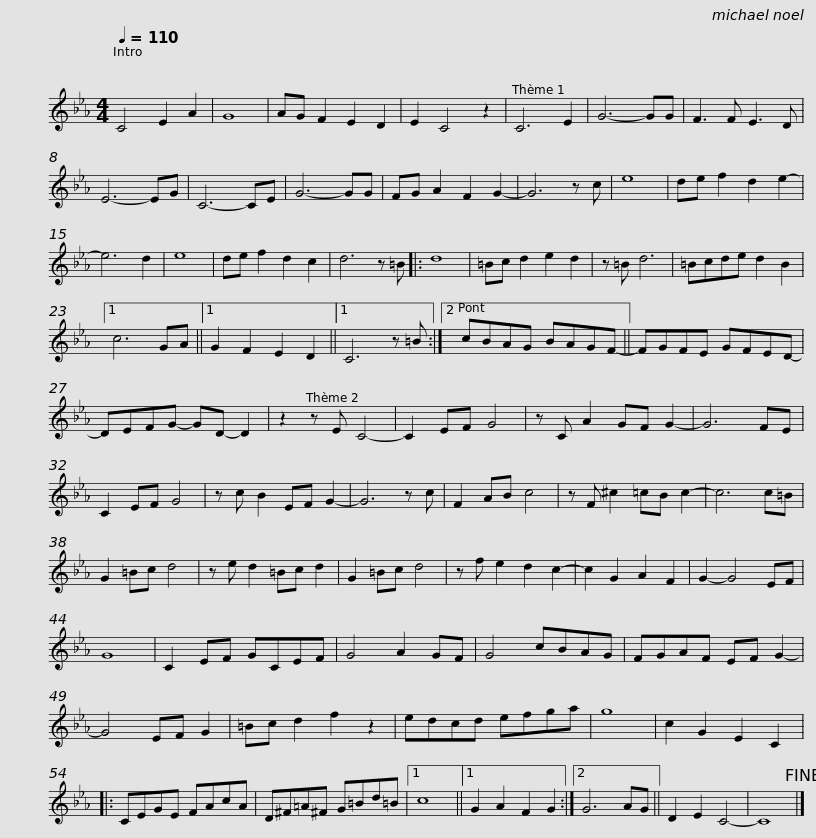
X:1
L:1/8
Q:1/4=110
M:4/4
I:linebreak $
K:Eb
V:1 treble
V:1
 C4 E2 A2 | G8 | AG F2 E2 D2 | E2 C4 z2 |$ C6 E2 | %5
 G6- GG | F3 F E3 D | E6- EG |$ C6- CE | G6- GG | %10
 FG A2 F2 G2- | G6 z c |$ e8 | de f2 d2 e2- | e6 d2 | %15
 e8 |$ de f2 d2 c2 | d6 z =B |: d8 | =Bc d2 e2 d2 |$ %20
 z =B d6 | =Bcde d2 B2 |1 c6 GA ||1 G2 F2 E2 D2 ||1$ C6 z =B :|2 %25
 cBAG BAGF- || FGFE GFED- | DEFG- GD- D2 |$ z2 z E C4- | C2 EF G4 | %30
 z C A2 GF G2- | G6 FE | C2 EF G4 |$ z c B2 EF G2- | G6 z c | %35
 F2 AB c4 | z F ^c2 =cB c2- |$ c6 c=B | G2 =Bc d4 | z e d2 =Bc d2 | %40
 G2 =Bc d4 |$ z f e2 d2 c2- | c2 G2 A2 F2 | G2- G4 EF | G8 |$ %45
 C2 EF GCEF | G4 A2 GF | G4 cBAG | FGAF EF G2- |$ G4 EF G2 | %50
 =Bc d2 f2 z2 | edcd efga | g8 |$ c2 G2 E2 C2 |: CEGE FAcA | %55
 D^F=A^F G=Bd=B |1$ c8 ||1 G2 A2 F2 G2 :|2 G6 AG || D2 E2 C4- | %60
 C8!fine! |] %61
